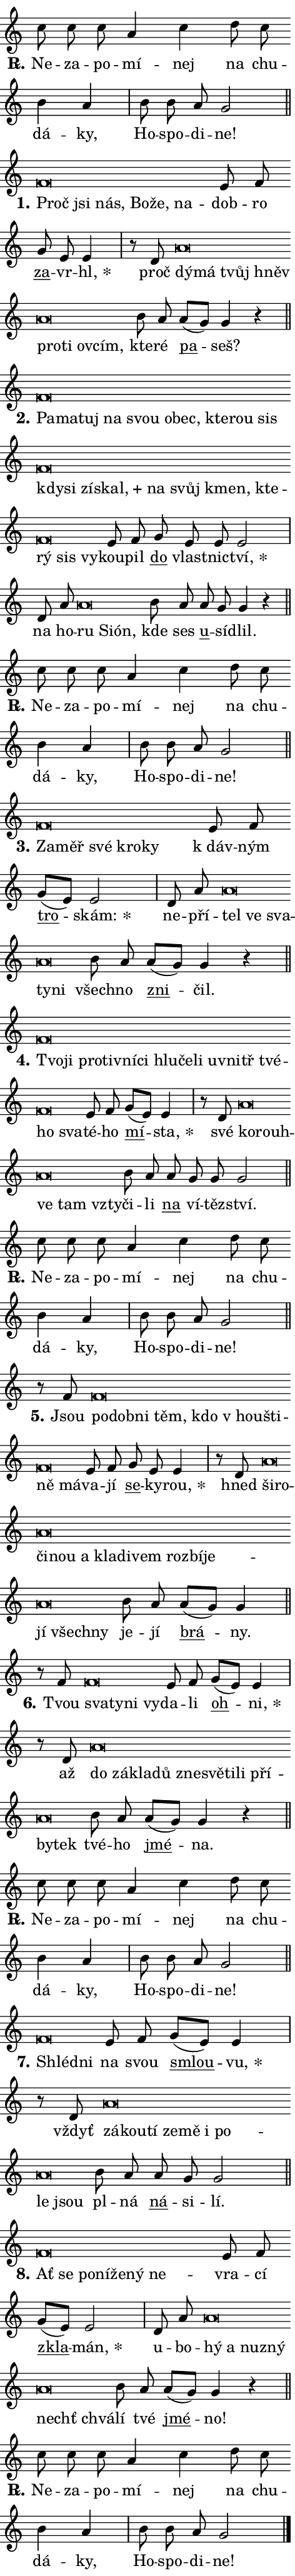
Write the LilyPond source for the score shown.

\version "2.24.0"
\header { tagline = "" }
\paper {
  indent = 0\cm
  top-margin = 0\cm
  right-margin = 0.13\cm % to fit lyric hyphens
  bottom-margin = 0\cm
  left-margin = 0\cm
  paper-width = 8\cm
  page-breaking = #ly:one-page-breaking
  system-system-spacing.basic-distance = #11
  score-system-spacing.basic-distance = #11
  ragged-last = ##f
}


%% Author: Thomas Morley
%% https://lists.gnu.org/archive/html/lilypond-user/2020-05/msg00002.html
#(define (line-position grob)
"Returns position of @var[grob} in current system:
   @code{'start}, if at first time-step
   @code{'end}, if at last time-step
   @code{'middle} otherwise
"
  (let* ((col (ly:item-get-column grob))
         (ln (ly:grob-object col 'left-neighbor))
         (rn (ly:grob-object col 'right-neighbor))
         (col-to-check-left (if (ly:grob? ln) ln col))
         (col-to-check-right (if (ly:grob? rn) rn col))
         (break-dir-left
           (and
             (ly:grob-property col-to-check-left 'non-musical #f)
             (ly:item-break-dir col-to-check-left)))
         (break-dir-right
           (and
             (ly:grob-property col-to-check-right 'non-musical #f)
             (ly:item-break-dir col-to-check-right))))
        (cond ((eqv? 1 break-dir-left) 'start)
              ((eqv? -1 break-dir-right) 'end)
              (else 'middle))))

#(define (tranparent-at-line-position vctor)
  (lambda (grob)
  "Relying on @code{line-position} select the relevant enry from @var{vctor}.
Used to determine transparency,"
    (case (line-position grob)
      ((end) (not (vector-ref vctor 0)))
      ((middle) (not (vector-ref vctor 1)))
      ((start) (not (vector-ref vctor 2))))))

noteHeadBreakVisibility =
#(define-music-function (break-visibility)(vector?)
"Makes @code{NoteHead}s transparent relying on @var{break-visibility}"
#{
  \override NoteHead.transparent =
    #(tranparent-at-line-position break-visibility)
#})

#(define delete-ledgers-for-transparent-note-heads
  (lambda (grob)
    "Reads whether a @code{NoteHead} is transparent.
If so this @code{NoteHead} is removed from @code{'note-heads} from
@var{grob}, which is supposed to be @code{LedgerLineSpanner}.
As a result ledgers are not printed for this @code{NoteHead}"
    (let* ((nhds-array (ly:grob-object grob 'note-heads))
           (nhds-list
             (if (ly:grob-array? nhds-array)
                 (ly:grob-array->list nhds-array)
                 '()))
           ;; Relies on the transparent-property being done before
           ;; Staff.LedgerLineSpanner.after-line-breaking is executed.
           ;; This is fragile ...
           (to-keep
             (remove
               (lambda (nhd)
                 (ly:grob-property nhd 'transparent #f))
               nhds-list)))
      ;; TODO find a better method to iterate over grob-arrays, similiar
      ;; to filter/remove etc for lists
      ;; For now rebuilt from scratch
      (set! (ly:grob-object grob 'note-heads)  '())
      (for-each
        (lambda (nhd)
          (ly:pointer-group-interface::add-grob grob 'note-heads nhd))
        to-keep))))

squashNotes = {
  \override NoteHead.X-extent = #'(-0.2 . 0.2)
  \override NoteHead.Y-extent = #'(-0.75 . 0)
  \override NoteHead.stencil =
    #(lambda (grob)
       (let ((pos (ly:grob-property grob 'staff-position)))
         (begin
           (if (< pos -7) (display "ERROR: Lower brevis then expected\n") (display ""))
           (if (<= pos -6) ly:text-interface::print ly:note-head::print))))
}
unSquashNotes = {
  \revert NoteHead.X-extent
  \revert NoteHead.Y-extent
  \revert NoteHead.stencil
}

hideNotes = \noteHeadBreakVisibility #begin-of-line-visible
unHideNotes = \noteHeadBreakVisibility #all-visible

% work-around for resetting accidentals
% https://lilypond.org/doc/v2.23/Documentation/notation/displaying-rhythms#unmetered-music
cadenzaMeasure = {
  \cadenzaOff
  \partial 1024 s1024
  \cadenzaOn
}

#(define-markup-command (accent layout props text) (markup?)
  "Underline accented syllable"
  (interpret-markup layout props
    #{\markup \override #'(offset . 4.3) \underline { #text }#}))

responsum = \markup \concat {
  "R" \hspace #-1.05 \path #0.1 #'((moveto 0 0.07) (lineto 0.9 0.8)) \hspace #0.05 "."
}

spaceSize = #0.6828661417322834 % exact space size for TeX Gyre Schola

\layout {
  \context {
    \Staff
    \remove "Time_signature_engraver"
    \override LedgerLineSpanner.after-line-breaking = #delete-ledgers-for-transparent-note-heads
  }
  \context {
    \Lyrics {
      \override LyricSpace.minimum-distance = \spaceSize
      \override LyricText.font-name = #"TeX Gyre Schola"
      \override LyricText.font-size = 1
      \override StanzaNumber.font-name = #"TeX Gyre Schola Bold"
      \override StanzaNumber.font-size = 1
    }
  }
  \context {
    \Score 
    \override NoteHead.text =
      #(lambda (grob) 
        (let ((pos (ly:grob-property grob 'staff-position)))
          #{\markup {
            \combine
              \halign #-0.55 \raise #(if (= pos -6) 0 0.5) \override #'(thickness . 2) \draw-line #'(3.2 . 0)
              \musicglyph "noteheads.sM1"
          }#}))
  }
}

% magnetic-lyrics.ily
%
%   written by
%     Jean Abou Samra <jean@abou-samra.fr>
%     Werner Lemberg <wl@gnu.org>
%
%   adapted by
%     Jiri Hon <jiri.hon@gmail.com>
%
% Version 2022-Apr-15

% https://www.mail-archive.com/lilypond-user@gnu.org/msg149350.html

#(define (Left_hyphen_pointer_engraver context)
   "Collect syllable-hyphen-syllable occurrences in lyrics and store
them in properties.  This engraver only looks to the left.  For
example, if the lyrics input is @code{foo -- bar}, it does the
following.

@itemize @bullet
@item
Set the @code{text} property of the @code{LyricHyphen} grob between
@q{foo} and @q{bar} to @code{foo}.

@item
Set the @code{left-hyphen} property of the @code{LyricText} grob with
text @q{foo} to the @code{LyricHyphen} grob between @q{foo} and
@q{bar}.
@end itemize

Use this auxiliary engraver in combination with the
@code{lyric-@/text::@/apply-@/magnetic-@/offset!} hook."
   (let ((hyphen #f)
         (text #f))
     (make-engraver
      (acknowledgers
       ((lyric-syllable-interface engraver grob source-engraver)
        (set! text grob)))
      (end-acknowledgers
       ((lyric-hyphen-interface engraver grob source-engraver)
        ;(when (not (grob::has-interface grob 'lyric-space-interface))
          (set! hyphen grob)));)
      ((stop-translation-timestep engraver)
       (when (and text hyphen)
         (ly:grob-set-object! text 'left-hyphen hyphen))
       (set! text #f)
       (set! hyphen #f)))))

#(define (lyric-text::apply-magnetic-offset! grob)
   "If the space between two syllables is less than the value in
property @code{LyricText@/.details@/.squash-threshold}, move the right
syllable to the left so that it gets concatenated with the left
syllable.

Use this function as a hook for
@code{LyricText@/.after-@/line-@/breaking} if the
@code{Left_@/hyphen_@/pointer_@/engraver} is active."
   (let ((hyphen (ly:grob-object grob 'left-hyphen #f)))
     (when hyphen
       (let ((left-text (ly:spanner-bound hyphen LEFT)))
         (when (grob::has-interface left-text 'lyric-syllable-interface)
           (let* ((common (ly:grob-common-refpoint grob left-text X))
                  (this-x-ext (ly:grob-extent grob common X))
                  (left-x-ext
                   (begin
                     ;; Trigger magnetism for left-text.
                     (ly:grob-property left-text 'after-line-breaking)
                     (ly:grob-extent left-text common X)))
                  ;; `delta` is the gap width between two syllables.
                  (delta (- (interval-start this-x-ext)
                            (interval-end left-x-ext)))
                  (details (ly:grob-property grob 'details))
                  (threshold (assoc-get 'squash-threshold details 0.2)))
             (when (< delta threshold)
               (let* (;; We have to manipulate the input text so that
                      ;; ligatures crossing syllable boundaries are not
                      ;; disabled.  For languages based on the Latin
                      ;; script this is essentially a beautification.
                      ;; However, for non-Western scripts it can be a
                      ;; necessity.
                      (lt (ly:grob-property left-text 'text))
                      (rt (ly:grob-property grob 'text))
                      (is-space (grob::has-interface hyphen 'lyric-space-interface))
                      (space (if is-space " " ""))
                      (extra-delta (if is-space spaceSize 0))
                      ;; Append new syllable.
                      (ltrt-space (if (and (string? lt) (string? rt))
                                (string-append lt space rt)
                                (make-concat-markup (list lt space rt))))
                      ;; Right-align `ltrt` to the right side.
                      (ltrt-space-markup (grob-interpret-markup
                               grob
                               (make-translate-markup
                                (cons (interval-length this-x-ext) 0)
                                (make-right-align-markup ltrt-space)))))
                 (begin
                   ;; Don't print `left-text`.
                   (ly:grob-set-property! left-text 'stencil #f)
                   ;; Set text and stencil (which holds all collected
                   ;; syllables so far) and shift it to the left.
                   (ly:grob-set-property! grob 'text ltrt-space)
                   (ly:grob-set-property! grob 'stencil ltrt-space-markup)
                   (ly:grob-translate-axis! grob (- (- delta extra-delta)) X))))))))))


#(define (lyric-hyphen::displace-bounds-first grob)
   ;; Make very sure this callback isn't triggered too early.
   (let ((left (ly:spanner-bound grob LEFT))
         (right (ly:spanner-bound grob RIGHT)))
     (ly:grob-property left 'after-line-breaking)
     (ly:grob-property right 'after-line-breaking)
     (ly:lyric-hyphen::print grob)))

squashThreshold = #0.4

\layout {
  \context {
    \Lyrics
    \consists #Left_hyphen_pointer_engraver
    \override LyricText.after-line-breaking =
      #lyric-text::apply-magnetic-offset!
    \override LyricHyphen.stencil = #lyric-hyphen::displace-bounds-first
    \override LyricText.details.squash-threshold = \squashThreshold
    \override LyricHyphen.minimum-distance = 0
    \override LyricHyphen.minimum-length = \squashThreshold
  }
}

squashText = \override LyricText.details.squash-threshold = 9999
unSquashText = \override LyricText.details.squash-threshold = \squashThreshold

leftText = \override LyricText.self-alignment-X = #LEFT
unLeftText = \revert LyricText.self-alignment-X

starOffset = #(lambda (grob) 
                (let ((x_offset (ly:self-alignment-interface::aligned-on-x-parent grob)))
                  (if (= x_offset 0) 0 (+ x_offset 1.2))))

star = #(define-music-function (syllable)(string?)
"Append star separator at the end of a syllable"
#{
  \once \override LyricText.X-offset = #starOffset
  \lyricmode { \markup {
    #syllable
    \override #'((font-name . "TeX Gyre Schola Bold")) \hspace #0.2 \lower #0.65 \larger "*"
  } }
#})

starAccent = #(define-music-function (syllable)(string?)
"Append star separator at the end of a syllable and make accent"
#{
  \once \override LyricText.X-offset = #starOffset
  \lyricmode { \markup {
    \accent #syllable
    \override #'((font-name . "TeX Gyre Schola Bold")) \hspace #0.2 \lower #0.65 \larger "*"
  } }
#})

breath = #(define-music-function (syllable)(string?)
"Append breathing indicator at the end of a syllable"
#{
  \lyricmode { \markup { #syllable "+" } }
#})

optionalBreath = #(define-music-function (syllable)(string?)
"Append optional breathing indicator at the end of a syllable"
#{
  \lyricmode { \markup { #syllable "(+)" } }
#})


\score {
    <<
        \new Voice = "melody" { \cadenzaOn \key c \major \relative { c''8 c c a4 c \bar "" d8 c \bar "" b4 a \cadenzaMeasure \bar "|" b8 b a g2 \cadenzaMeasure \bar "||" \break } }
        \new Lyrics \lyricsto "melody" { \lyricmode { \set stanza = \responsum
Ne -- za -- po -- mí -- nej na chu -- dá -- ky, Ho -- spo -- di -- ne! } }
    >>
    \layout {}
}

\score {
    <<
        \new Voice = "melody" { \cadenzaOn \key c \major \relative { \squashNotes f'\breve*1/16 \hideNotes \breve*1/16 \bar "" \breve*1/16 \bar "" \breve*1/16 \bar "" \breve*1/16 \breve*1/16 \bar "" \unHideNotes \unSquashNotes e8 f \bar "" g e e4 \cadenzaMeasure \bar "|" r8 d8 \squashNotes a'\breve*1/16 \hideNotes \breve*1/16 \bar "" \breve*1/16 \bar "" \breve*1/16 \bar "" \breve*1/16 \bar "" \breve*1/16 \bar "" \breve*1/16 \breve*1/16 \bar "" \unHideNotes \unSquashNotes b8 a \bar "" a[( g)] g4 r \cadenzaMeasure \bar "||" \break } }
        \new Lyrics \lyricsto "melody" { \lyricmode { \set stanza = "1."
\leftText Proč \squashText jsi nás, Bo -- že, na -- \unLeftText \unSquashText dob -- ro \markup \accent za -- vr -- \star hl, proč \leftText dý -- \squashText má tvůj hněv pro -- ti ov -- cím, \unLeftText \unSquashText kte -- ré \markup \accent pa -- seš? } }
    >>
    \layout {}
}

\score {
    <<
        \new Voice = "melody" { \cadenzaOn \key c \major \relative { \squashNotes f'\breve*1/16 \hideNotes \breve*1/16 \bar "" \breve*1/16 \bar "" \breve*1/16 \bar "" \breve*1/16 \bar "" \breve*1/16 \bar "" \breve*1/16 \bar "" \breve*1/16 \bar "" \breve*1/16 \bar "" \breve*1/16 \bar "" \breve*1/16 \bar "" \breve*1/16 \bar "" \breve*1/16 \bar "" \breve*1/16 \bar "" \breve*1/16 \bar "" \breve*1/16 \bar "" \breve*1/16 \bar "" \breve*1/16 \bar "" \breve*1/16 \bar "" \breve*1/16 \breve*1/16 \bar "" \unHideNotes \unSquashNotes e8 f \bar "" g e e e2 \cadenzaMeasure \bar "|" d8 a' \bar "" \squashNotes a\breve*1/16 \hideNotes \breve*1/16 \breve*1/16 \bar "" \unHideNotes \unSquashNotes b8 a \bar "" a g g4 r \cadenzaMeasure \bar "||" \break } }
        \new Lyrics \lyricsto "melody" { \lyricmode { \set stanza = "2."
\leftText Pa -- \squashText ma -- tuj na svou o -- bec, kte -- rou sis kdy -- si zí -- \breath "skal," na svůj kmen, kte -- rý sis vy -- \unLeftText \unSquashText kou -- pil \markup \accent do vlast -- nic -- \star tví, na ho -- \leftText ru \squashText Si -- ón, \unLeftText \unSquashText kde ses \markup \accent u -- sí -- dlil. } }
    >>
    \layout {}
}

\score {
    <<
        \new Voice = "melody" { \cadenzaOn \key c \major \relative { c''8 c c a4 c \bar "" d8 c \bar "" b4 a \cadenzaMeasure \bar "|" b8 b a g2 \cadenzaMeasure \bar "||" \break } }
        \new Lyrics \lyricsto "melody" { \lyricmode { \set stanza = \responsum
Ne -- za -- po -- mí -- nej na chu -- dá -- ky, Ho -- spo -- di -- ne! } }
    >>
    \layout {}
}

\score {
    <<
        \new Voice = "melody" { \cadenzaOn \key c \major \relative { \squashNotes f'\breve*1/16 \hideNotes \breve*1/16 \bar "" \breve*1/16 \bar "" \breve*1/16 \breve*1/16 \bar "" \unHideNotes \unSquashNotes e8 f \bar "" g[( e)] e2 \cadenzaMeasure \bar "|" d8 a' \bar "" \squashNotes a\breve*1/16 \hideNotes \breve*1/16 \bar "" \breve*1/16 \bar "" \breve*1/16 \breve*1/16 \bar "" \unHideNotes \unSquashNotes b8 a \bar "" a[( g)] g4 r \cadenzaMeasure \bar "||" \break } }
        \new Lyrics \lyricsto "melody" { \lyricmode { \set stanza = "3."
\leftText Za -- \squashText měř své kro -- ky \unLeftText \unSquashText "k dáv" -- ným \markup \accent tro -- \star skám: ne -- pří -- \leftText tel \squashText ve sva -- ty -- ni \unLeftText \unSquashText všech -- no \markup \accent zni -- čil. } }
    >>
    \layout {}
}

\score {
    <<
        \new Voice = "melody" { \cadenzaOn \key c \major \relative { \squashNotes f'\breve*1/16 \hideNotes \breve*1/16 \bar "" \breve*1/16 \bar "" \breve*1/16 \bar "" \breve*1/16 \bar "" \breve*1/16 \bar "" \breve*1/16 \bar "" \breve*1/16 \bar "" \breve*1/16 \bar "" \breve*1/16 \bar "" \breve*1/16 \bar "" \breve*1/16 \bar "" \breve*1/16 \breve*1/16 \bar "" \unHideNotes \unSquashNotes e8 f \bar "" g[( e)] e4 \cadenzaMeasure \bar "|" r8 d8 \squashNotes a'\breve*1/16 \hideNotes \breve*1/16 \bar "" \breve*1/16 \bar "" \breve*1/16 \breve*1/16 \bar "" \unHideNotes \unSquashNotes b8 a \bar "" a g g g2 \cadenzaMeasure \bar "||" \break } }
        \new Lyrics \lyricsto "melody" { \lyricmode { \set stanza = "4."
\leftText Tvo -- \squashText ji pro -- tiv -- ní -- ci hlu -- če -- li u -- vnitř tvé -- ho sva -- \unLeftText \unSquashText té -- ho \markup \accent mí -- \star sta, své \leftText ko -- \squashText rouh -- ve tam vzty -- \unLeftText \unSquashText či -- li \markup \accent na ví -- těz -- ství. } }
    >>
    \layout {}
}

\score {
    <<
        \new Voice = "melody" { \cadenzaOn \key c \major \relative { c''8 c c a4 c \bar "" d8 c \bar "" b4 a \cadenzaMeasure \bar "|" b8 b a g2 \cadenzaMeasure \bar "||" \break } }
        \new Lyrics \lyricsto "melody" { \lyricmode { \set stanza = \responsum
Ne -- za -- po -- mí -- nej na chu -- dá -- ky, Ho -- spo -- di -- ne! } }
    >>
    \layout {}
}

\score {
    <<
        \new Voice = "melody" { \cadenzaOn \key c \major \relative { r8 f'8 \squashNotes f\breve*1/16 \hideNotes \breve*1/16 \bar "" \breve*1/16 \bar "" \breve*1/16 \bar "" \breve*1/16 \bar "" \breve*1/16 \bar "" \breve*1/16 \bar "" \breve*1/16 \breve*1/16 \bar "" \unHideNotes \unSquashNotes e8 f \bar "" g e e4 \cadenzaMeasure \bar "|" r8 d8 \squashNotes a'\breve*1/16 \hideNotes \breve*1/16 \bar "" \breve*1/16 \bar "" \breve*1/16 \bar "" \breve*1/16 \bar "" \breve*1/16 \bar "" \breve*1/16 \bar "" \breve*1/16 \bar "" \breve*1/16 \bar "" \breve*1/16 \bar "" \breve*1/16 \bar "" \breve*1/16 \bar "" \breve*1/16 \breve*1/16 \bar "" \unHideNotes \unSquashNotes b8 a \bar "" a[( g)] g4 \cadenzaMeasure \bar "||" \break } }
        \new Lyrics \lyricsto "melody" { \lyricmode { \set stanza = "5."
Jsou \leftText po -- \squashText dob -- ni těm, kdo "v hou" -- šti -- ně má -- \unLeftText \unSquashText va -- jí \markup \accent se -- ky -- \star rou, hned \leftText ši -- \squashText ro -- či -- nou a kla -- di -- vem roz -- bí -- je -- jí všech -- ny \unLeftText \unSquashText je -- jí \markup \accent brá -- ny. } }
    >>
    \layout {}
}

\score {
    <<
        \new Voice = "melody" { \cadenzaOn \key c \major \relative { r8 f'8 \squashNotes f\breve*1/16 \hideNotes \breve*1/16 \bar "" \breve*1/16 \breve*1/16 \bar "" \unHideNotes \unSquashNotes e8 f \bar "" g[( e)] e4 \cadenzaMeasure \bar "|" r8 d8 \squashNotes a'\breve*1/16 \hideNotes \breve*1/16 \bar "" \breve*1/16 \bar "" \breve*1/16 \bar "" \breve*1/16 \bar "" \breve*1/16 \bar "" \breve*1/16 \bar "" \breve*1/16 \bar "" \breve*1/16 \bar "" \breve*1/16 \breve*1/16 \bar "" \unHideNotes \unSquashNotes b8 a \bar "" a[( g)] g4 r \cadenzaMeasure \bar "||" \break } }
        \new Lyrics \lyricsto "melody" { \lyricmode { \set stanza = "6."
Tvou \leftText sva -- \squashText ty -- ni vy -- \unLeftText \unSquashText da -- li \markup \accent oh -- \star ni, až \leftText do \squashText zá -- kla -- dů zne -- svě -- ti -- li pří -- by -- tek \unLeftText \unSquashText tvé -- ho \markup \accent jmé -- na. } }
    >>
    \layout {}
}

\score {
    <<
        \new Voice = "melody" { \cadenzaOn \key c \major \relative { c''8 c c a4 c \bar "" d8 c \bar "" b4 a \cadenzaMeasure \bar "|" b8 b a g2 \cadenzaMeasure \bar "||" \break } }
        \new Lyrics \lyricsto "melody" { \lyricmode { \set stanza = \responsum
Ne -- za -- po -- mí -- nej na chu -- dá -- ky, Ho -- spo -- di -- ne! } }
    >>
    \layout {}
}

\score {
    <<
        \new Voice = "melody" { \cadenzaOn \key c \major \relative { \squashNotes f'\breve*1/16 \hideNotes \breve*1/16 \bar "" \unHideNotes \unSquashNotes e8 f \bar "" g[( e)] e4 \cadenzaMeasure \bar "|" r8 d8 \squashNotes a'\breve*1/16 \hideNotes \breve*1/16 \bar "" \breve*1/16 \bar "" \breve*1/16 \bar "" \breve*1/16 \bar "" \breve*1/16 \bar "" \breve*1/16 \bar "" \breve*1/16 \breve*1/16 \bar "" \unHideNotes \unSquashNotes b8 a \bar "" a g g2 \cadenzaMeasure \bar "||" \break } }
        \new Lyrics \lyricsto "melody" { \lyricmode { \set stanza = "7."
\leftText Shléd -- \squashText ni \unLeftText \unSquashText na svou \markup \accent smlou -- \star vu, vždyť \leftText zá -- \squashText kou -- tí ze -- mě i po -- le jsou \unLeftText \unSquashText pl -- ná \markup \accent ná -- si -- lí. } }
    >>
    \layout {}
}

\score {
    <<
        \new Voice = "melody" { \cadenzaOn \key c \major \relative { \squashNotes f'\breve*1/16 \hideNotes \breve*1/16 \bar "" \breve*1/16 \bar "" \breve*1/16 \bar "" \breve*1/16 \bar "" \breve*1/16 \breve*1/16 \bar "" \unHideNotes \unSquashNotes e8 f \bar "" g[( e)] e2 \cadenzaMeasure \bar "|" d8 a' \bar "" \squashNotes a\breve*1/16 \hideNotes \breve*1/16 \bar "" \breve*1/16 \bar "" \breve*1/16 \bar "" \breve*1/16 \breve*1/16 \bar "" \unHideNotes \unSquashNotes b8 a \bar "" a[( g)] g4 r \cadenzaMeasure \bar "||" \break } }
        \new Lyrics \lyricsto "melody" { \lyricmode { \set stanza = "8."
\leftText Ať \squashText se po -- ní -- že -- ný ne -- \unLeftText \unSquashText vra -- cí \markup \accent zkla -- \star mán, u -- bo -- \leftText hý \squashText a nuz -- ný nechť chvá -- \unLeftText \unSquashText lí tvé \markup \accent jmé -- no! } }
    >>
    \layout {}
}

\score {
    <<
        \new Voice = "melody" { \cadenzaOn \key c \major \relative { c''8 c c a4 c \bar "" d8 c \bar "" b4 a \cadenzaMeasure \bar "|" b8 b a g2 \cadenzaMeasure \bar "||" \break } \bar "|." }
        \new Lyrics \lyricsto "melody" { \lyricmode { \set stanza = \responsum
Ne -- za -- po -- mí -- nej na chu -- dá -- ky, Ho -- spo -- di -- ne! } }
    >>
    \layout {}
}
